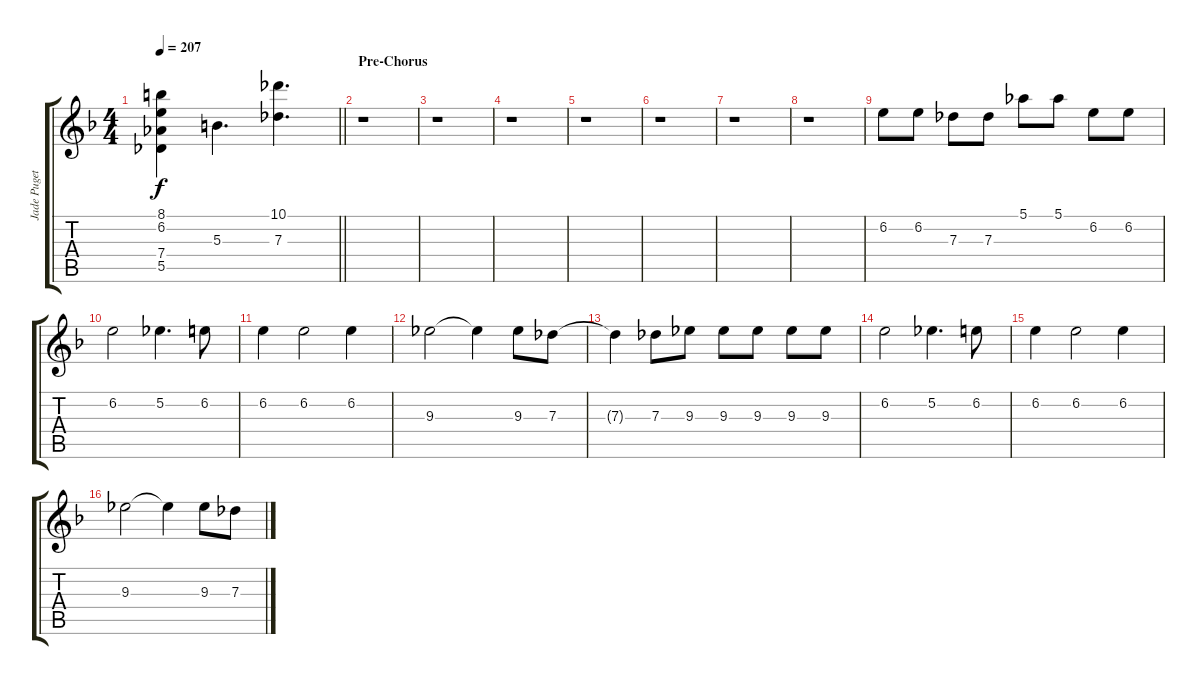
\track ("Jade Puget (O-Dub)" "Jade Puget") {instrument overdrivenguitar}
\staff {score tabs}
\tuning (Eb4 Bb3 Gb3 Db3 Ab2 Db2) {hide}
\ts (4 4)
\tempo 207
\clef g2
\barLineRight lightlight
\ks f
(8.1{t} 6.2{t} 7.4{t} 5.5{t}).4{dy f} 5.3.4{d} (10.1 7.3).4{d} |
\section ("" "Pre-Chorus")
r.1 |
r.1 |
r.1 |
r.1 |
r.1 |
r.1 |
r.1 |
6.2.8 6.2.8 7.3.8 7.3.8 5.1.8 5.1.8 6.2.8 6.2.8 |
6.2.2 5.2.4{d} 6.2.8 |
6.2.4 6.2.2 6.2.4 |
9.3.2 9.3{t}.4 9.3.8 7.3.8 |
7.3{t}.4 7.3.8 9.3.8 9.3.8 9.3.8 9.3.8 9.3.8 |
6.2.2 5.2.4{d} 6.2.8 |
6.2.4 6.2.2 6.2.4 |
9.3.2 9.3{t}.4 9.3.8 7.3.8
